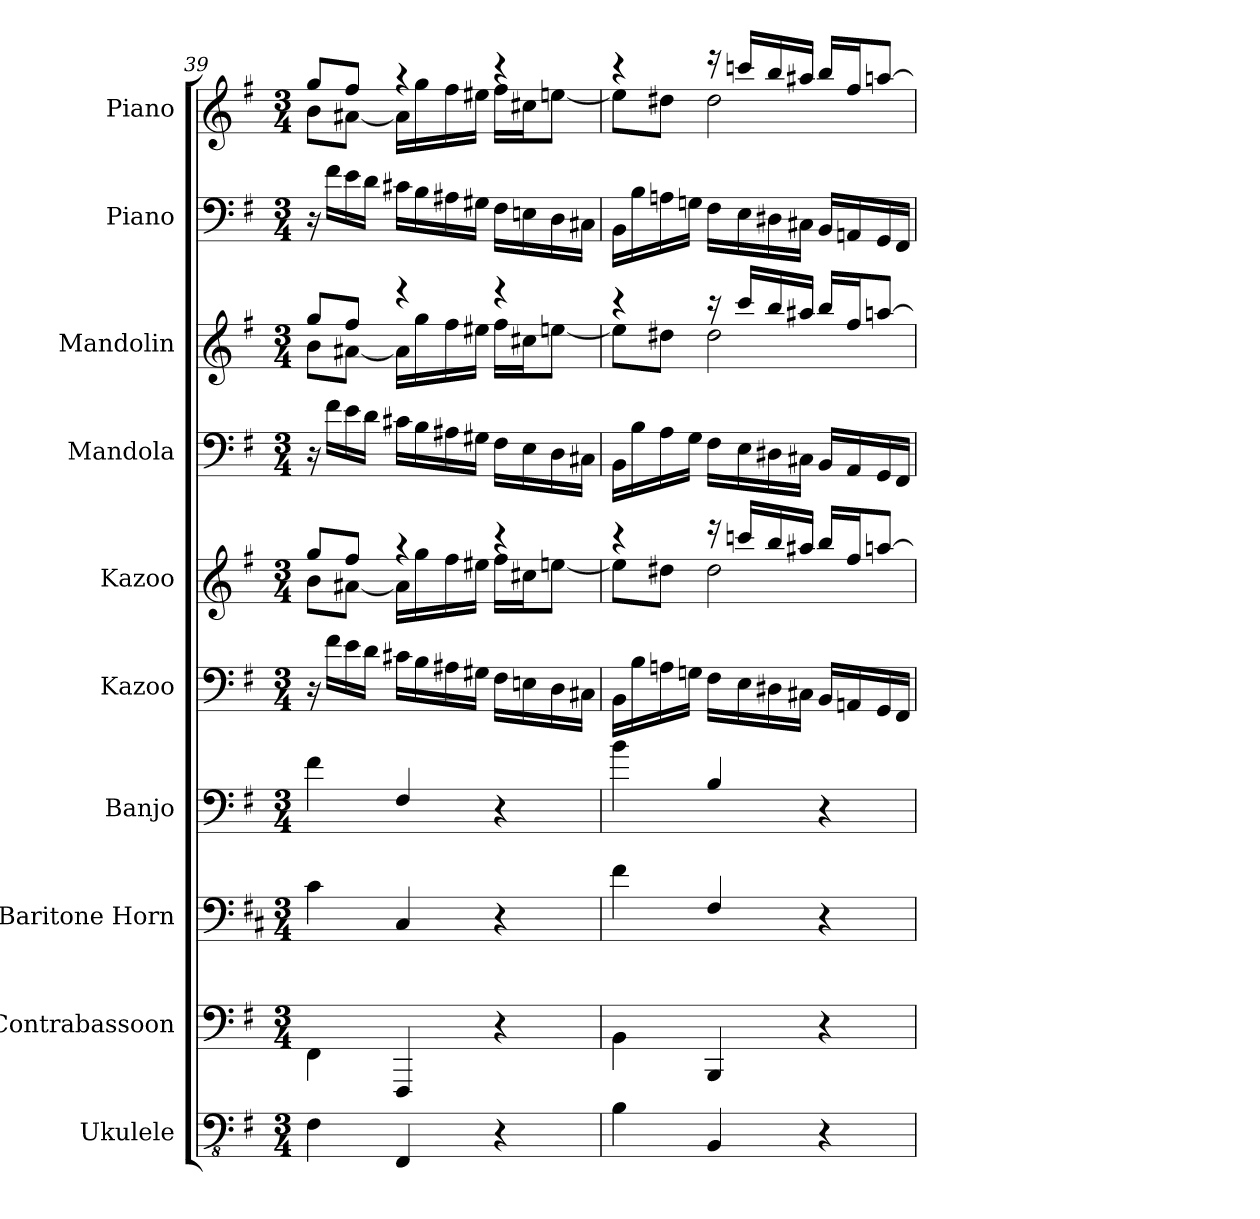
**kern	**kern	**kern	**kern	**kern	**kern	**kern	**kern	**kern	**kern
*part10	*part9	*part8	*part7	*part6	*part5	*part4	*part3	*part2	*part1
*staff10	*staff9	*staff8	*staff7	*staff6	*staff5	*staff4	*staff3	*staff2	*staff1
*I"Ukulele	*I"Contrabassoon	*I"Baritone Horn	*I"Banjo	*I"Kazoo	*I"Kazoo	*I"Mandola	*I"Mandolin	*I"Piano	*I"Piano
*I'Uk.	*I'Cbsn.	*I'Bar. Hn.	*I'Bj.	*I'Kaz.	*I'Kaz.	*I'Mda.	*I'Mdn.	*I'Pno.	*I'Pno.
*clefFv4	*clefF4	*clefF4	*clefF4	*clefF4	*clefG2	*clefF4	*	*clefF4	*clefG2
*	*ITrd7c12	*ITrd4c7	*ITrd7c12	*	*	*	*	*	*
*k[f#]	*k[f#]	*k[f#]	*k[f#]	*k[f#]	*k[f#]	*k[f#]	*k[f#]	*k[f#]	*k[f#]
*G:	*G:	*G:	*G:	*G:	*G:	*G:	*G:	*G:	*G:
*M3/4	*M3/4	*M3/4	*M3/4	*M3/4	*M3/4	*M3/4	*M3/4	*M3/4	*M3/4
=39	=39	=39	=39	=39	=39	=39	=39	=39	=39
*	*	*	*	*	*^	*	*^	*	*^
4FF#\	4FFF#\	4F#\	4F#\	16r	8gg/L	8b\L	16r	8gg/L	8b\L	16r	8gg/L	8b\L
.	.	.	.	16f#\LL	.	.	16f#\LL	.	.	16f#\LL	.	.
.	.	.	.	16e\	8ff#/J	[8a#X\J	16e\	8ff#/J	[8a#X\J	16e\	8ff#/J	[8a#X\J
.	.	.	.	16d\JJ	.	.	16d\JJ	.	.	16d\JJ	.	.
4FFF#/	4FFFF#/	4FF#/	4FF#/	16c#X\LL	4raa	16a#\LL]	16c#X\LL	4r	16a#\LL]	16c#X\LL	4raa	16a#\LL]
.	.	.	.	16B\	.	16gg\	16B\	.	16gg\	16B\	.	16gg\
.	.	.	.	16A#X\	.	16ff#\	16A#X\	.	16ff#\	16A#X\	.	16ff#\
.	.	.	.	16G#X\JJ	.	16ee#X\JJ	16G#X\JJ	.	16ee#X\JJ	16G#X\JJ	.	16ee#X\JJ
4r	4r	4r	4r	16F#\LL	4rccc	16ff#\LL	16F#\LL	4r	16ff#\LL	16F#\LL	4rccc	16ff#\LL
.	.	.	.	16En\	.	16cc#X\J	16E\	.	16cc#X\J	16En\	.	16cc#X\J
.	.	.	.	16D\	.	[8een\J	16D\	.	[8een\J	16D\	.	[8een\J
.	.	.	.	16C#X\JJ	.	.	16C#X\JJ	.	.	16C#X\JJ	.	.
!!LO:PB:g=z	!!
=40	=40	=40	=40	=40	=40	=40	=40	=40	=40	=40	=40	=40
4BB\	4BBB\	4B\	4B\	16BB\LL	4rccc	8ee\L]	16BB\LL	4r	8ee\L]	16BB\LL	4rccc	8ee\L]
.	.	.	.	16B\	.	.	16B\	.	.	16B\	.	.
.	.	.	.	16An\	.	8dd#X\J	16A\	.	8dd#X\J	16An\	.	8dd#X\J
.	.	.	.	16Gn\JJ	.	.	16G\JJ	.	.	16Gn\JJ	.	.
4BBB/	4BBBB/	4BB/	4BB/	16F#\LL	16reee	2dd#\	16F#\LL	16r	2dd#\	16F#\LL	16reee	2dd#\
.	.	.	.	16E\	16cccn/LL	.	16E\	16ccc/LL	.	16E\	16cccn/LL	.
.	.	.	.	16D#X\	16bb/	.	16D#X\	16bb/	.	16D#X\	16bb/	.
.	.	.	.	16C#X\JJ	16aa#X/JJ	.	16C#X\JJ	16aa#X/JJ	.	16C#X\JJ	16aa#X/JJ	.
4r	4r	4r	4r	16BB/LL	16bb/LL	.	16BB/LL	16bb/LL	.	16BB/LL	16bb/LL	.
.	.	.	.	16AAn/	16ff#/J	.	16AA/	16ff#/J	.	16AAn/	16ff#/J	.
.	.	.	.	16GG/	[8aan/J	.	16GG/	[8aan/J	.	16GG/	[8aan/J	.
.	.	.	.	16FF#/JJ	.	.	16FF#/JJ	.	.	16FF#/JJ	.	.
*	*	*	*	*	*v	*v	*	*v	*v	*	*v	*v
=	=	=	=	=	=	=	=	=	=
*-	*-	*-	*-	*-	*-	*-	*-	*-	*-
